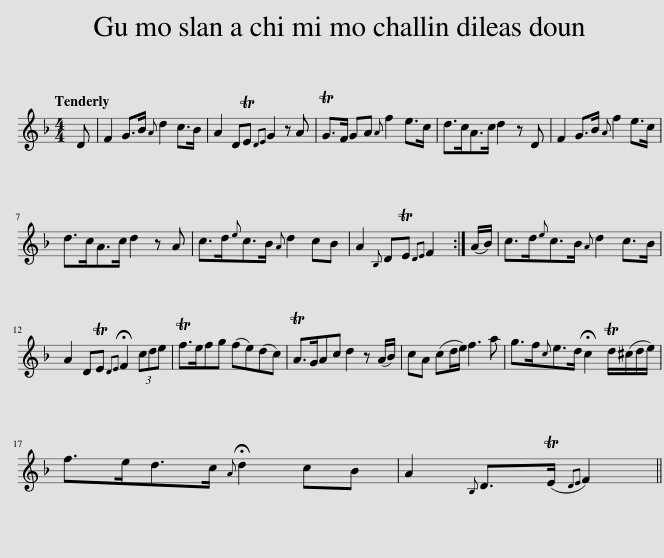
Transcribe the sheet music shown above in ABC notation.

X:1
L:1/8
Q:1/4=120
M:4/4
I:linebreak $
K:F
V:1 treble
V:1
 D | F2 G>B{A} d2 c>B | A2 DTE{DE} G2 z A | TG>F GA{A} f2 e>c | d>cA>c d2 z D | %5
 F2 G>B{A} f2 e>c |$ d>cA>c d2 z A | c>d{e}c>B{A} d2 cB | A2{B,} DTE{DE} F2 :| (A/B/) | %10
 c>d{e}c>B{A} d2 c>B |$ A2 DTE{!fermata!D!fermata!E} !fermata!F2 (3cde | Tf>efg (fe)(dc) | TA>GAc d2 z (A/B/) | cA (cd/e/) f3 a | %15
 g>f{c}e>d !fermata!c2 Td/(^c/d/e/) |$ f>ed>c{!fermata!A} !fermata!d2 cB | A2{B,} D>(TE{DE} F2) || %18
